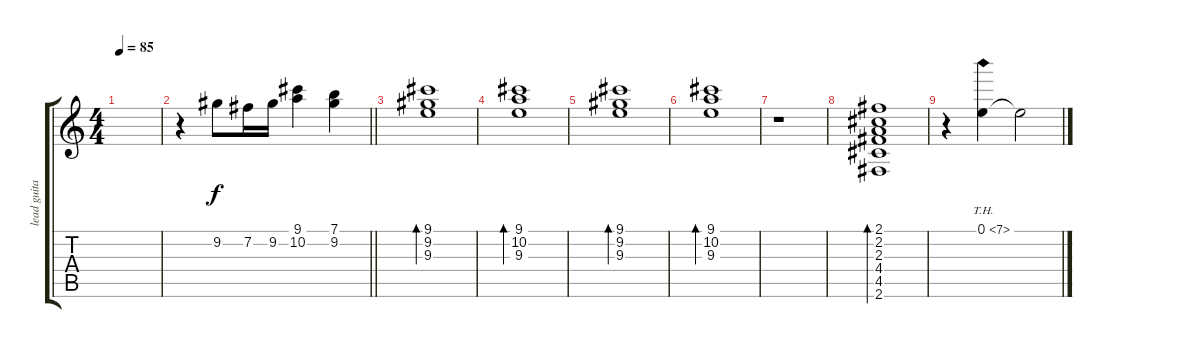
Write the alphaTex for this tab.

\track ("lead guitar" "lead guita") {instrument acousticguitarsteel}
\staff {score tabs}
\tuning (E4 B3 G3 D3 A2 E2) {hide}
\ts (4 4)
\tempo 85
\clef g2
\ks c
|
\barLineRight lightlight
r.4 9.2.8 7.2.16 9.2.16 (9.1 10.2).4 (7.1 9.2).4 |
(9.1 9.2 9.3).1{bd 240} |
(9.1 10.2 9.3).1{bd 240} |
(9.1 9.2 9.3).1{bd 240} |
(9.1 10.2 9.3).1{bd 240} |
r.1 |
(2.1 2.2 2.3 4.4 4.5 2.6).1{bd 120} |
r.4 0.1{th 7}.4 0.1{t}.2
